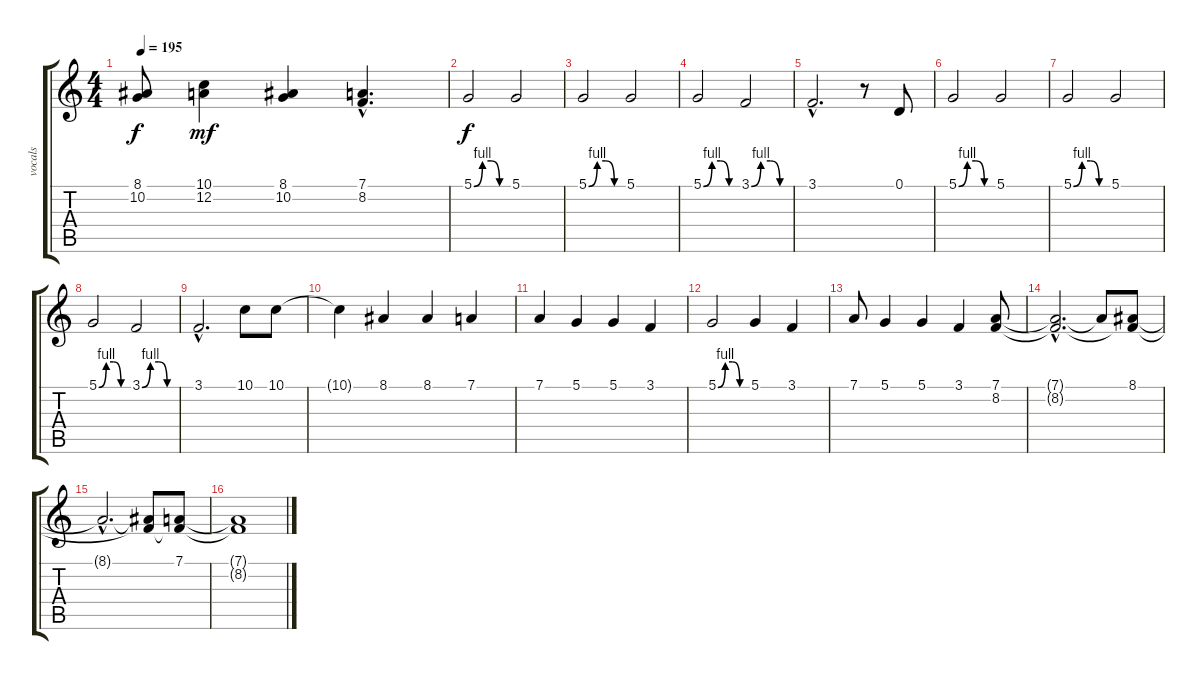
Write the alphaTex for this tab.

\track ("vocals" "vocals") {instrument oboe}
\staff {score tabs}
\tuning (D4 A3 F3 C3 G2 D2) {hide}
\ts (4 4)
\tempo 195
\clef g2
\ks c
(8.1{t} 10.2{t}).8{dy f} (10.1 12.2).4{dy mf} (8.1 10.2).4 (7.1{hac} 8.2{hac}).4{d} |
5.1{be (custom 0 0 15 4 30 4 45 0 60 0)}.2{dy f} 5.1.2 |
5.1{be (custom 0 0 15 4 30 4 45 0 60 0)}.2 5.1.2 |
5.1{be (custom 0 0 15 4 30 4 45 0 60 0)}.2 3.1{be (custom 0 0 15 4 30 4 45 0 60 0)}.2 |
3.1{hac}.2{d} r.8 0.1.8 |
5.1{be (custom 0 0 15 4 30 4 45 0 60 0)}.2 5.1.2 |
5.1{be (custom 0 0 15 4 30 4 45 0 60 0)}.2 5.1.2 |
5.1{be (custom 0 0 15 4 30 4 45 0 60 0)}.2 3.1{be (custom 0 0 15 4 30 4 45 0 60 0)}.2 |
3.1{hac}.2{d} 10.1.8 10.1.8 |
10.1{t}.4 8.1.4 8.1.4 7.1.4 |
7.1.4 5.1.4 5.1.4 3.1.4 |
5.1{be (custom 0 0 15 4 30 4 45 0 60 0)}.2 5.1.4 3.1.4 |
7.1.8 5.1.4 5.1.4 3.1.4 (7.1 8.2).8 |
(7.1{hac t} 8.2{hac t}).2{d} 7.1{t}.8 (8.1 8.2{t}).8 |
8.1{hac t}.2{d} (8.1{t} 8.2{t}).8 (7.1 8.2{t}).8 |
(7.1{t} 8.2{t}).1
